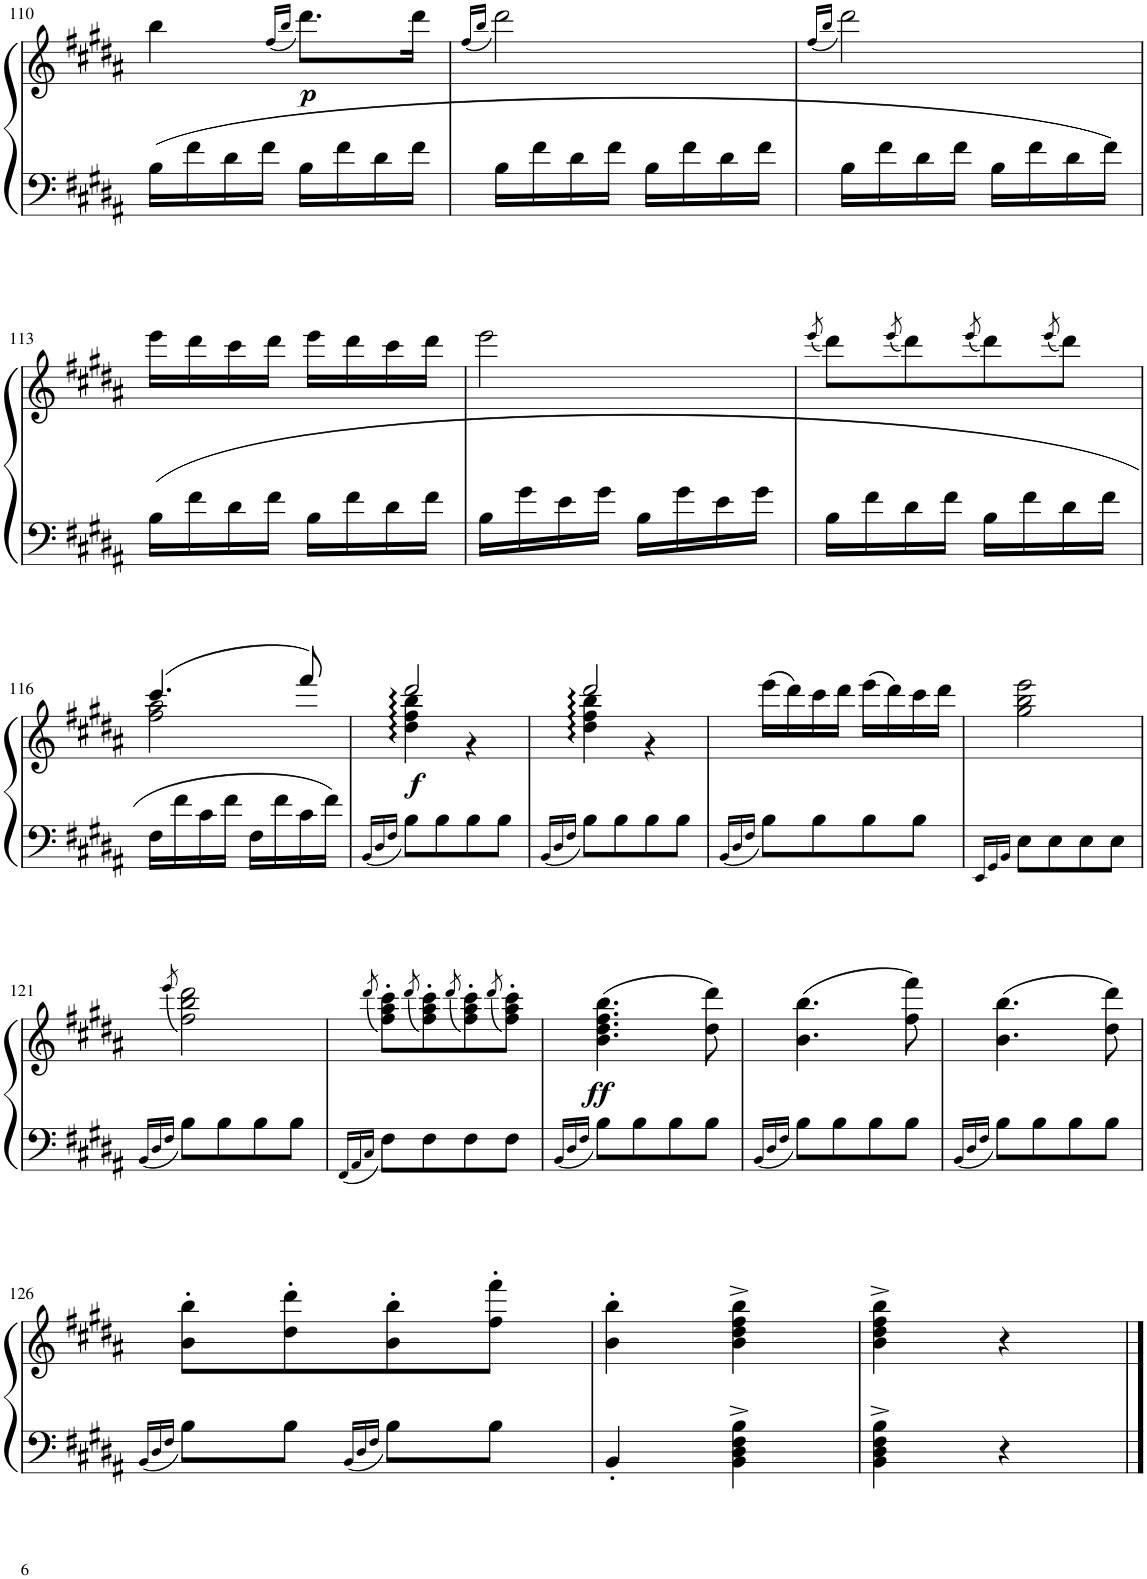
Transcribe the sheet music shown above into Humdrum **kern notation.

**kern	**kern	**dynam
*part1	*part1	*part1
*staff2	*staff1	*staff1/2
*I"Piano	*	*
*I'Pno	*	*
!!LO:PB:g=z
*clefF4	*clefG2	*
*k[f#c#g#d#a#]	*k[f#c#g#d#a#]	*
*M2/4	*M2/4	*
=110	=110	=110
16B\LL	4bb\	.
16f#\	.	.
16d#\	.	.
16f#\JJ	.	.
.	(16qff#/LL	.
.	16qbb/JJ	.
!	!	!LO:DY:b
16B\LL	8.ddd#\L)	p
16f#\	.	.
16d#\	.	.
16f#\JJ	16ddd#\Jk	.
=111	=111	=111
.	(16qff#/LL	.
.	16qbb/JJ	.
16B\LL	2ddd#\)	.
16f#\	.	.
16d#\	.	.
16f#\JJ	.	.
16B\LL	.	.
16f#\	.	.
16d#\	.	.
16f#\JJ	.	.
=112	=112	=112
.	(16qff#/LL	.
.	16qbb/JJ	.
16B\LL	2ddd#\)	.
16f#\	.	.
16d#\	.	.
16f#\JJ	.	.
16B\LL	.	.
16f#\	.	.
16d#\	.	.
16f#\JJ	.	.
!!LO:LB:g=z
=113	=113	=113
16B\LL	16eee\LL	.
16f#\	16ddd#\	.
16d#\	16ccc#\	.
16f#\JJ	16ddd#\JJ	.
16B\LL	16eee\LL	.
16f#\	16ddd#\	.
16d#\	16ccc#\	.
16f#\JJ	16ddd#\JJ	.
=114	=114	=114
16B\LL	2eee\	.
16g#\	.	.
16e\	.	.
16g#\JJ	.	.
16B\LL	.	.
16g#\	.	.
16e\	.	.
16g#\JJ	.	.
=115	=115	=115
.	(8qeee/	.
16B\LL	8ddd#\L)	.
16f#\	.	.
.	(8qeee/	.
16d#\	8ddd#\)	.
16f#\JJ	.	.
.	(8qeee/	.
16B\LL	8ddd#\)	.
16f#\	.	.
.	(8qeee/	.
16d#\	8ddd#\J)	.
16f#\JJ	.	.
!!LO:LB:g=z
=116	=116	=116
*	*^	*
16F#\LL	(4.ccc#/	2ff#\ 2aa#\	.
16f#\	.	.	.
16c#\	.	.	.
16f#\JJ	.	.	.
16F#\LL	.	.	.
16f#\	.	.	.
16c#\	8fff#/)	.	.
16f#\JJ	.	.	.
=117	=117	=117	=117
16qBB/LL	.	.	.
16qD#/	.	.	.
16qF#/JJ	.	.	.
!	!	!	!LO:DY:b
8B\L	2ddd#/	4dd#\ 4ff#\ 4bb\	f
8B\	.	.	.
8B\	.	4r	.
8B\J	.	.	.
=118	=118	=118	=118
16qBB/LL	.	.	.
16qD#/	.	.	.
16qF#/JJ	.	.	.
8B\L	2ddd#/	4dd#\ 4ff#\ 4bb\	.
8B\	.	.	.
8B\	.	4r	.
8B\J	.	.	.
*	*v	*v	*
=119	=119	=119
16qBB/LL	.	.
16qD#/	.	.
16qF#/JJ	.	.
8B\L	(16eee\LL	.
.	16ddd#\)	.
8B\	16ccc#\	.
.	16ddd#\JJ	.
8B\	(16eee\LL	.
.	16ddd#\)	.
8B\J	16ccc#\	.
.	16ddd#\JJ	.
=120	=120	=120
16qEE/LL	.	.
16qGG#/	.	.
16qBB/JJ	.	.
8E\L	2gg#\ 2bb\ 2eee\	.
8E\	.	.
8E\	.	.
8E\J	.	.
!!LO:LB:g=z
=121	=121	=121
16qBB/LL	.	.
16qD#/	.	.
16qF#/JJ	(8qeee/	.
8B\L	2ff#\ 2bb\ 2ddd#\)	.
8B\	.	.
8B\	.	.
8B\J	.	.
=122	=122	=122
16qFF#/LL	.	.
16qAA#/	.	.
16qC#/JJ	(8qddd#/	.
8F#\L	8ff#\' 8aa#\' 8ccc#\'L)	.
.	(8qddd#/	.
8F#\	8ff#\' 8aa#\' 8ccc#\')	.
.	(8qddd#/	.
8F#\	8ff#\' 8aa#\' 8ccc#\')	.
.	(8qddd#/	.
8F#\J	8ff#\' 8aa#\' 8ccc#\'J)	.
=123	=123	=123
16qBB/LL	.	.
16qD#/	.	.
16qF#/JJ	.	.
!	!	!LO:DY:b
8B\L	(4.b\ 4.dd#\ 4.ff#\ 4.bb\	ff
8B\	.	.
8B\	.	.
8B\J	8dd#\ 8ddd#\)	.
=124	=124	=124
16qBB/LL	.	.
16qD#/	.	.
16qF#/JJ	.	.
8B\L	(4.b\ 4.bb\	.
8B\	.	.
8B\	.	.
8B\J	8ff#\ 8fff#\)	.
=125	=125	=125
16qBB/LL	.	.
16qD#/	.	.
16qF#/JJ	.	.
8B\L	(4.b\ 4.bb\	.
8B\	.	.
8B\	.	.
8B\J	8dd#\ 8ddd#\)	.
!!LO:LB:g=z
=126	=126	=126
16qBB/LL	.	.
16qD#/	.	.
16qF#/JJ	.	.
8B\L	8b\' 8bb\'L	.
8B\J	8dd#\' 8ddd#\'	.
16qBB/LL	.	.
16qD#/	.	.
16qF#/JJ	.	.
8B\L	8b\' 8bb\'	.
8B\J	8ff#\' 8fff#\'J	.
=127	=127	=127
4BB'/	4b\' 4bb\'	.
4BB\^ 4D#\^ 4F#\^ 4B\^	4b\^ 4dd#\^ 4ff#\^ 4bb\^	.
=128	=128	=128
4BB\^ 4D#\^ 4F#\^ 4B\^	4b\^ 4dd#\^ 4ff#\^ 4bb\^	.
4r	4r	.
==	==	==
*-	*-	*-
